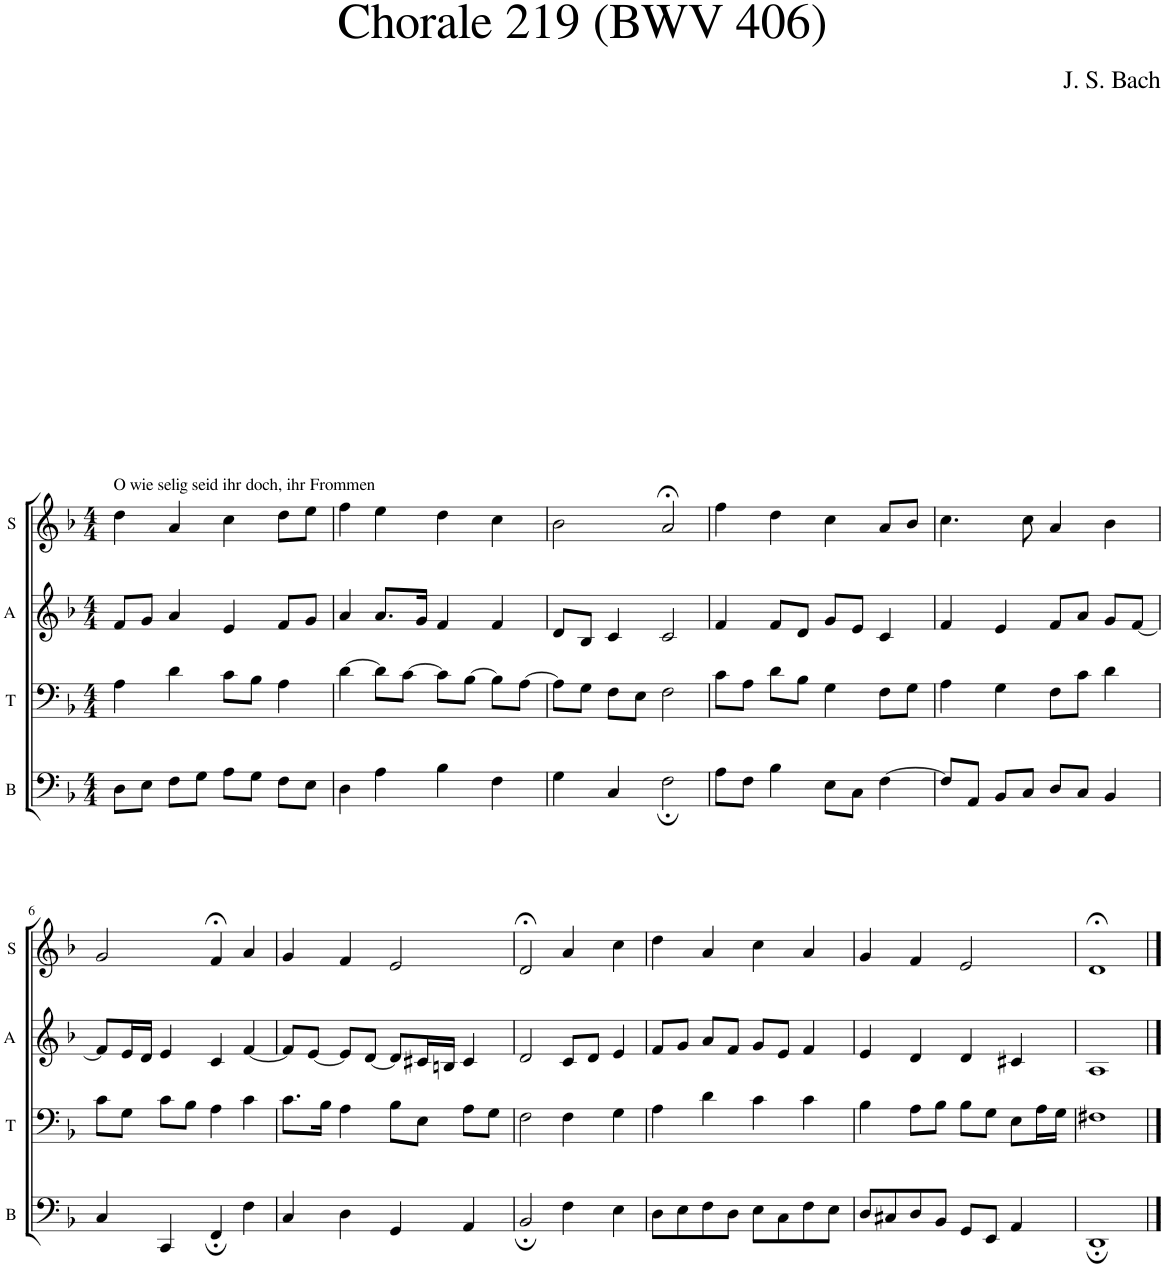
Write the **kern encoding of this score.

**kern	**kern	**kern	**kern
*part4	*part3	*part2	*part1
*staff4	*staff3	*staff2	*staff1
*I"B	*I"T	*I"A	*I"S
*I'B	*I'T	*I'A	*I'S
*clefF4	*clefF4	*clefG2	*clefG2
*k[b-]	*k[b-]	*k[b-]	*k[b-]
*M4/4	*M4/4	*M4/4	*M4/4
=1	=1	=1	=1
!	!	!	!LO:TX:a:t=O wie selig seid ihr doch, ihr Frommen
8D\L	4A\	8f/L	4dd\
8E\J	.	8g/J	.
8F\L	4d\	4a/	4a/
8G\J	.	.	.
8A\L	8c\L	4e/	4cc\
8G\J	8B-\J	.	.
8F\L	4A\	8f/L	8dd\L
8E\J	.	8g/J	8ee\J
=2	=2	=2	=2
4D\	[4d\	4a/	4ff\
4A\	8d\L]	8.a/L	4ee\
.	[8c\J	.	.
.	.	16g/Jk	.
4B-\	8c\L]	4f/	4dd\
.	[8B-\J	.	.
4F\	8B-\L]	4f/	4cc\
.	[8A\J	.	.
=3	=3	=3	=3
4G\	8A\L]	8d/L	2b-\
.	8G\J	8B-/J	.
4C/	8F\L	4c/	.
.	8E\J	.	.
2F;\	2F\	2c/	2a;</
=4	=4	=4	=4
8A\L	8c\L	4f/	4ff\
8F\J	8A\J	.	.
4B-\	8d\L	8f/L	4dd\
.	8B-\J	8d/J	.
8E\L	4G\	8g/L	4cc\
8C\J	.	8e/J	.
[4F\	8F\L	4c/	8a/L
.	8G\J	.	8b-/J
=5	=5	=5	=5
8F/L]	4A\	4f/	4.cc\
8AA/J	.	.	.
8BB-/L	4G\	4e/	.
8C/J	.	.	8cc\
8D/L	8F\L	8f/L	4a/
8C/J	8c\J	8a/J	.
4BB-/	4d\	8g/L	4b-\
.	.	[8f/J	.
!!LO:LB:g=z
=6	=6	=6	=6
4C/	8c\L	8f/L]	2g/
.	8G\J	16e/L	.
.	.	16d/JJ	.
4CC/	8c\L	4e/	.
.	8B-\J	.	.
4FF;/	4A\	4c/	4f;</
4F\	4c\	[4f/	4a/
=7	=7	=7	=7
4C/	8.c\L	8f/L]	4g/
.	.	[8e/J	.
.	16B-\Jk	.	.
4D\	4A\	8e/L]	4f/
.	.	[8d/J	.
4GG/	8B-\L	8d/L]	2e/
.	8E\J	16c#X/L	.
.	.	16Bn/JJ	.
4AA/	8A\L	4c#/	.
.	8G\J	.	.
=8	=8	=8	=8
2BB-;/	2F\	2d/	2d;</
4F\	4F\	8c/L	4a/
.	.	8d/J	.
4E\	4G\	4e/	4cc\
=9	=9	=9	=9
8D\L	4A\	8f/L	4dd\
8E\	.	8g/J	.
8F\	4d\	8a/L	4a/
8D\J	.	8f/J	.
8E\L	4c\	8g/L	4cc\
8C\	.	8e/J	.
8F\	4c\	4f/	4a/
8E\J	.	.	.
=10	=10	=10	=10
8D/L	4B-\	4e/	4g/
8C#X/	.	.	.
8D/	8A\L	4d/	4f/
8BB-/J	8B-\J	.	.
8GG/L	8B-\L	4d/	2e/
8EE/J	8G\J	.	.
4AA/	8E\L	4c#X/	.
.	16A\L	.	.
.	16G\JJ	.	.
=11	=11	=11	=11
1DD;	1F#X	1A	1d;<
==	==	==	==
*-	*-	*-	*-
